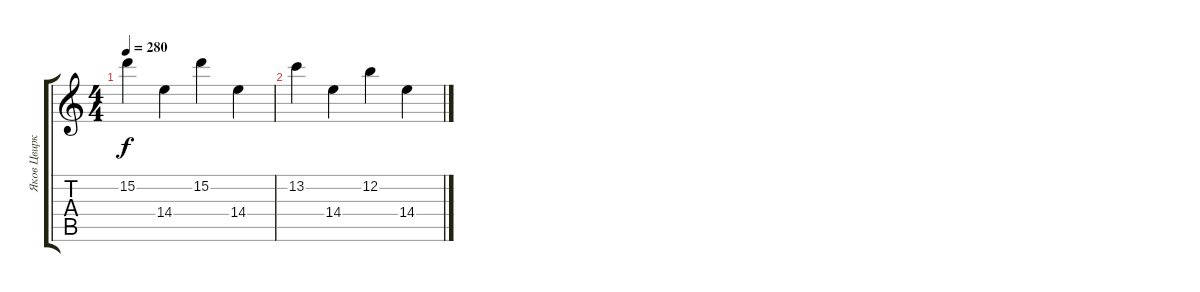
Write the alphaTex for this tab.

\track ("Яков Цвиркунов" "Яков Цвирк") {instrument overdrivenguitar}
\staff {score tabs}
\tuning (E4 B3 G3 D3 A2 E2) {hide}
\ts (4 4)
\tempo 280
\clef g2
\ks c
15.2.4{dy f} 14.4.4 15.2.4 14.4.4 |
13.2.4 14.4.4 12.2.4 14.4.4
